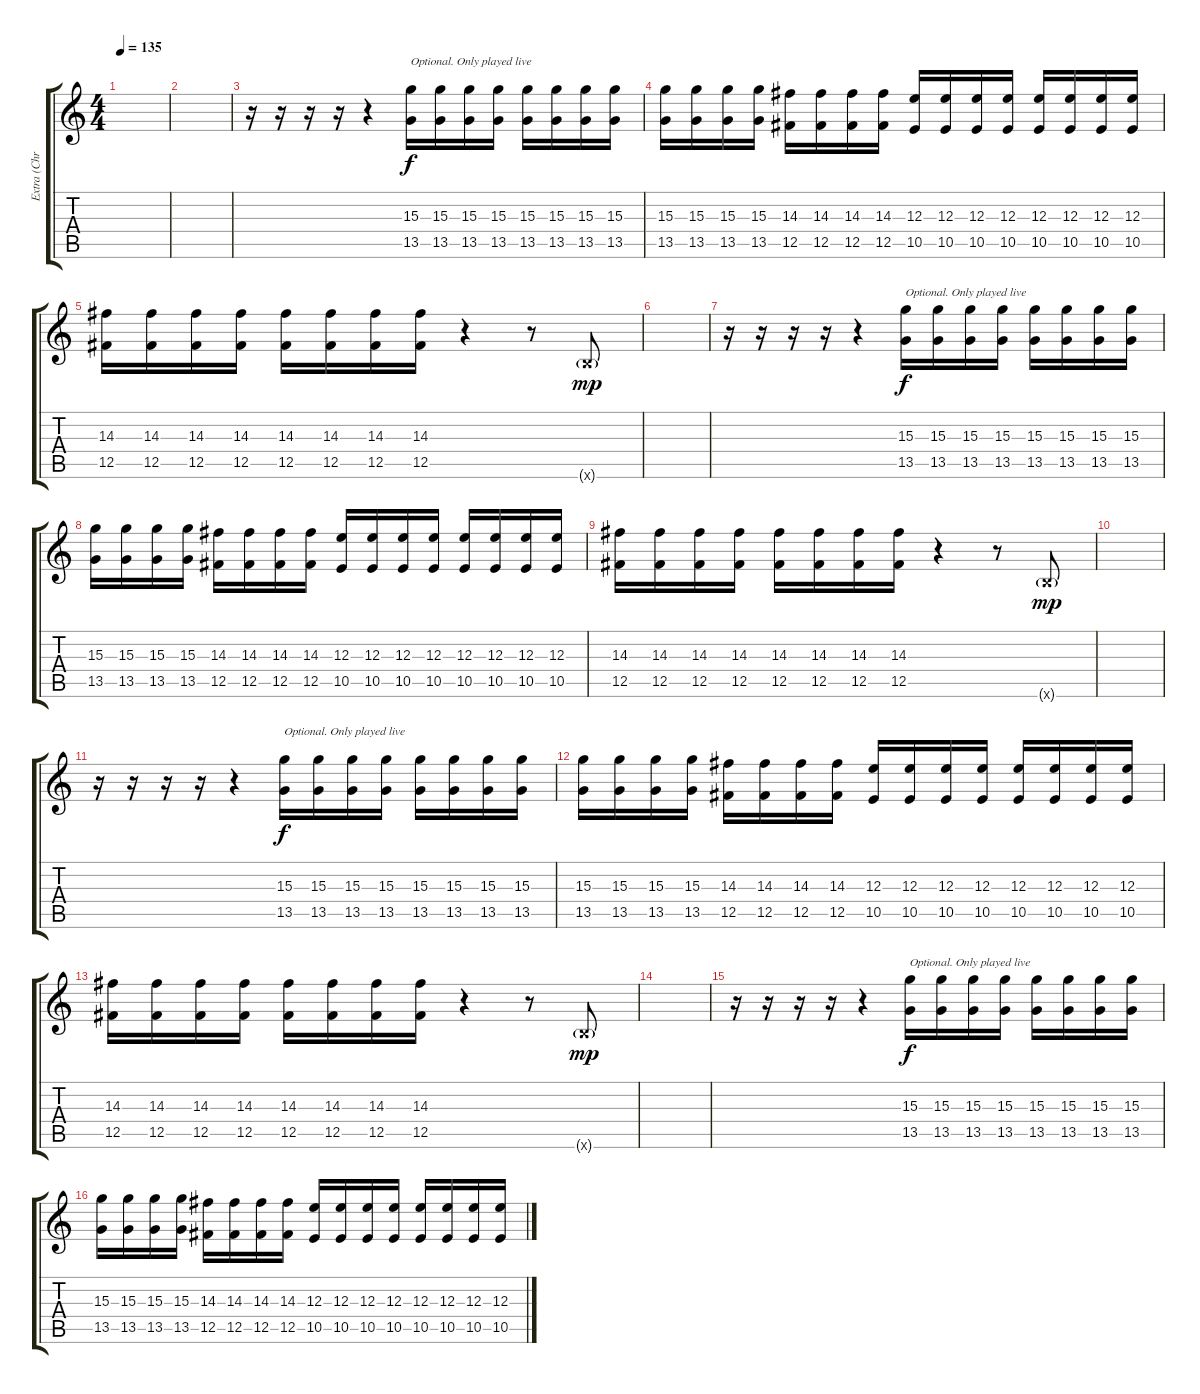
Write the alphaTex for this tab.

\track ("Extra (Chris)" "Extra (Chr") {instrument distortionguitar}
\staff {score tabs}
\tuning (Db4 Ab3 E3 B2 Gb2 B1) {hide}
\ts (4 4)
\tempo 135
\clef g2
\ks c
|
|
r.16 r.16 r.16 r.16 r.4 (15.3 13.5).16{txt "Optional. Only played live"} (15.3 13.5).16 (15.3 13.5).16 (15.3 13.5).16 (15.3 13.5).16 (15.3 13.5).16 (15.3 13.5).16 (15.3 13.5).16 |
(15.3 13.5).16 (15.3 13.5).16 (15.3 13.5).16 (15.3 13.5).16 (14.3 12.5).16 (14.3 12.5).16 (14.3 12.5).16 (14.3 12.5).16 (12.3 10.5).16 (12.3 10.5).16 (12.3 10.5).16 (12.3 10.5).16 (12.3 10.5).16 (12.3 10.5).16 (12.3 10.5).16 (12.3 10.5).16 |
(14.3 12.5).16 (14.3 12.5).16 (14.3 12.5).16 (14.3 12.5).16 (14.3 12.5).16 (14.3 12.5).16 (14.3 12.5).16 (14.3 12.5).16 r.4 r.8 12.6{g x}.8{dy mp} |
|
r.16 r.16 r.16 r.16 r.4 (15.3 13.5).16{txt "Optional. Only played live" dy f} (15.3 13.5).16 (15.3 13.5).16 (15.3 13.5).16 (15.3 13.5).16 (15.3 13.5).16 (15.3 13.5).16 (15.3 13.5).16 |
(15.3 13.5).16 (15.3 13.5).16 (15.3 13.5).16 (15.3 13.5).16 (14.3 12.5).16 (14.3 12.5).16 (14.3 12.5).16 (14.3 12.5).16 (12.3 10.5).16 (12.3 10.5).16 (12.3 10.5).16 (12.3 10.5).16 (12.3 10.5).16 (12.3 10.5).16 (12.3 10.5).16 (12.3 10.5).16 |
(14.3 12.5).16 (14.3 12.5).16 (14.3 12.5).16 (14.3 12.5).16 (14.3 12.5).16 (14.3 12.5).16 (14.3 12.5).16 (14.3 12.5).16 r.4 r.8 12.6{g x}.8{dy mp} |
|
r.16 r.16 r.16 r.16 r.4 (15.3 13.5).16{txt "Optional. Only played live" dy f} (15.3 13.5).16 (15.3 13.5).16 (15.3 13.5).16 (15.3 13.5).16 (15.3 13.5).16 (15.3 13.5).16 (15.3 13.5).16 |
(15.3 13.5).16 (15.3 13.5).16 (15.3 13.5).16 (15.3 13.5).16 (14.3 12.5).16 (14.3 12.5).16 (14.3 12.5).16 (14.3 12.5).16 (12.3 10.5).16 (12.3 10.5).16 (12.3 10.5).16 (12.3 10.5).16 (12.3 10.5).16 (12.3 10.5).16 (12.3 10.5).16 (12.3 10.5).16 |
(14.3 12.5).16 (14.3 12.5).16 (14.3 12.5).16 (14.3 12.5).16 (14.3 12.5).16 (14.3 12.5).16 (14.3 12.5).16 (14.3 12.5).16 r.4 r.8 12.6{g x}.8{dy mp} |
|
r.16 r.16 r.16 r.16 r.4 (15.3 13.5).16{txt "Optional. Only played live" dy f} (15.3 13.5).16 (15.3 13.5).16 (15.3 13.5).16 (15.3 13.5).16 (15.3 13.5).16 (15.3 13.5).16 (15.3 13.5).16 |
(15.3 13.5).16 (15.3 13.5).16 (15.3 13.5).16 (15.3 13.5).16 (14.3 12.5).16 (14.3 12.5).16 (14.3 12.5).16 (14.3 12.5).16 (12.3 10.5).16 (12.3 10.5).16 (12.3 10.5).16 (12.3 10.5).16 (12.3 10.5).16 (12.3 10.5).16 (12.3 10.5).16 (12.3 10.5).16
